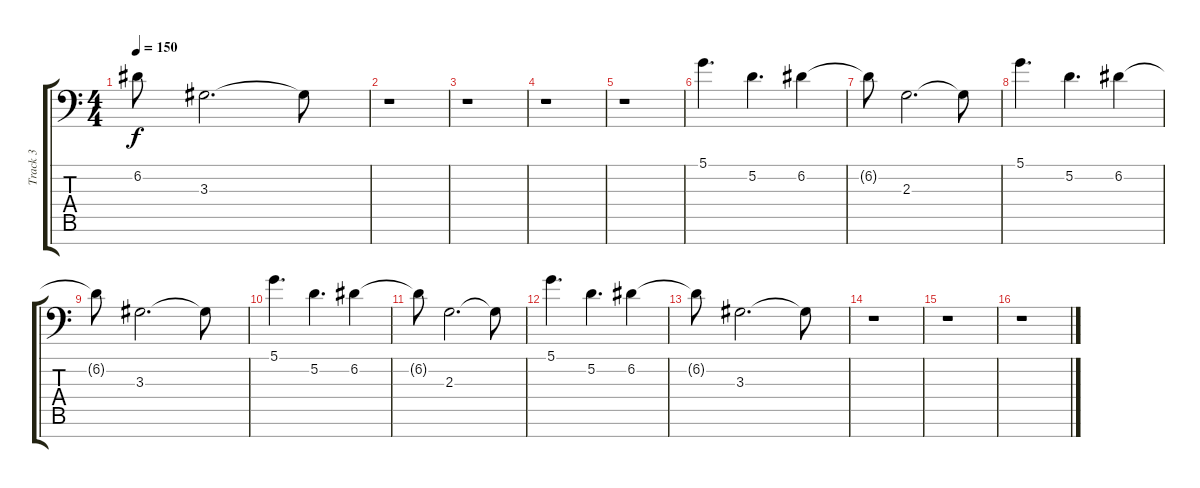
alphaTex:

\track ("Track 3" "Track 3") {instrument accordion}
\staff {score tabs}
\tuning (D4 A3 F3 C3 G2 D2 G1) {hide}
\ts (4 4)
\tempo 150
\clef f4
\ks c
6.2{t}.8{dy f} 3.3.2{d} 3.3{t}.8 |
r.1 |
r.1 |
r.1 |
r.1 |
5.1.4{d} 5.2.4{d} 6.2.4 |
6.2{t}.8 2.3.2{d} 2.3{t}.8 |
5.1.4{d} 5.2.4{d} 6.2.4 |
6.2{t}.8 3.3.2{d} 3.3{t}.8 |
5.1.4{d} 5.2.4{d} 6.2.4 |
6.2{t}.8 2.3.2{d} 2.3{t}.8 |
5.1.4{d} 5.2.4{d} 6.2.4 |
6.2{t}.8 3.3.2{d} 3.3{t}.8 |
r.1 |
r.1 |
r.1
